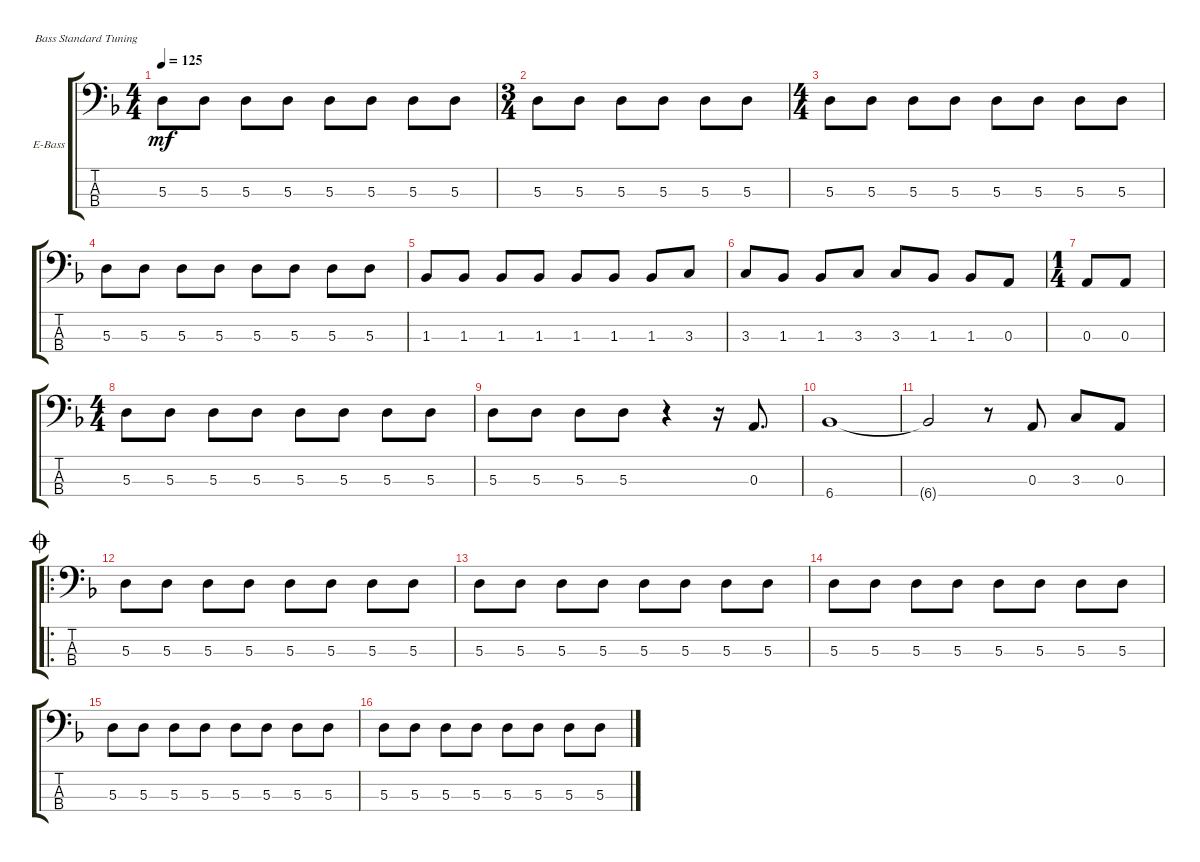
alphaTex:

\defaultSystemsLayout 4
\bracketExtendMode groupsimilarinstruments
\firstSystemTrackNameOrientation horizontal
\otherSystemsTrackNameOrientation horizontal
\track ("Electric Bass" "E-Bass") {instrument electricbassfinger}
\staff {score tabs}
\tuning (G2 D2 A1 E1)
\ts (4 4)
\tempo 125
\clef f4
\ks f
5.3.8{dy mf} 5.3.8 5.3.8 5.3.8 5.3.8 5.3.8 5.3.8 5.3.8 |
\ts (3 4)
5.3.8 5.3.8 5.3.8 5.3.8 5.3.8 5.3.8 |
\ts (4 4)
5.3.8 5.3.8 5.3.8 5.3.8 5.3.8 5.3.8 5.3.8 5.3.8 |
5.3.8 5.3.8 5.3.8 5.3.8 5.3.8 5.3.8 5.3.8 5.3.8 |
1.3.8 1.3.8 1.3.8 1.3.8 1.3.8 1.3.8 1.3.8 3.3.8 |
3.3.8 1.3.8 1.3.8 3.3.8 3.3.8 1.3.8 1.3.8 0.3.8 |
\ts (1 4)
0.3.8 0.3.8 |
\ts (4 4)
5.3.8 5.3.8 5.3.8 5.3.8 5.3.8 5.3.8 5.3.8 5.3.8 |
5.3.8 5.3.8 5.3.8 5.3.8 r.4 r.16 0.3.8{d} |
6.4.1 |
6.4{t}.2 r.8 0.3.8 3.3.8 0.3.8 |
\ro
\jump coda
5.3.8 5.3.8 5.3.8 5.3.8 5.3.8 5.3.8 5.3.8 5.3.8 |
5.3.8 5.3.8 5.3.8 5.3.8 5.3.8 5.3.8 5.3.8 5.3.8 |
5.3.8 5.3.8 5.3.8 5.3.8 5.3.8 5.3.8 5.3.8 5.3.8 |
5.3.8 5.3.8 5.3.8 5.3.8 5.3.8 5.3.8 5.3.8 5.3.8 |
5.3.8 5.3.8 5.3.8 5.3.8 5.3.8 5.3.8 5.3.8 5.3.8
